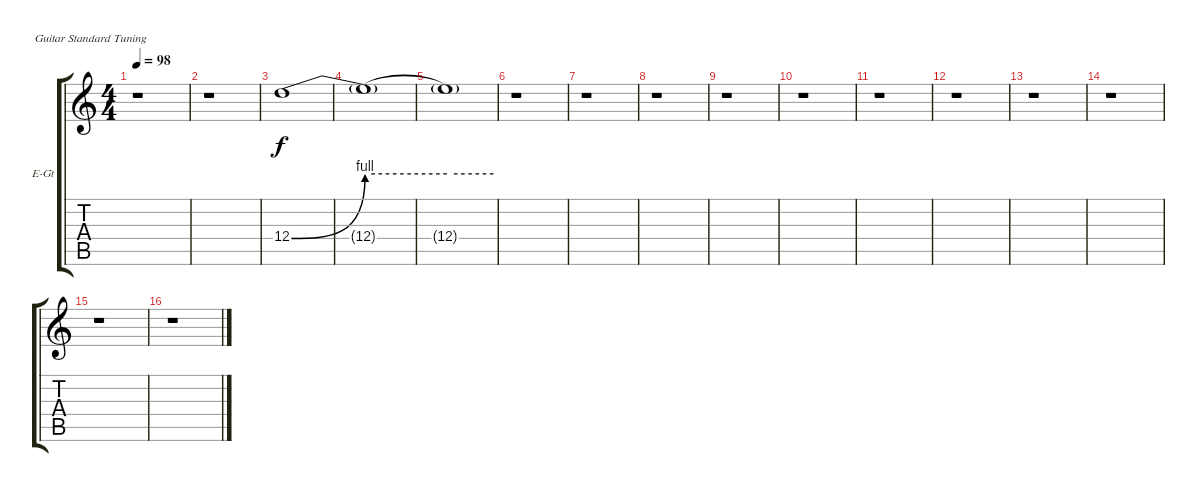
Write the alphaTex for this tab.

\bracketExtendMode groupsimilarinstruments
\firstSystemTrackNameOrientation horizontal
\otherSystemsTrackNameOrientation horizontal
\track ("Jimi Files" "E-Gt") {instrument distortionguitar}
\staff {score tabs}
\tuning (E4 B3 G3 D3 A2 E2)
\ts (4 4)
\tempo 98
\clef g2
\ks c
r.1{dy f} |
r.1 |
12.4{be (bend 0 0 60 4)}.1 |
12.4{be (hold 0 4 60 4) t}.1 |
12.4{be (hold 0 4 60 4) t}.1 |
r.1 |
r.1 |
r.1 |
r.1 |
r.1 |
r.1 |
r.1 |
r.1 |
r.1 |
r.1 |
r.1
